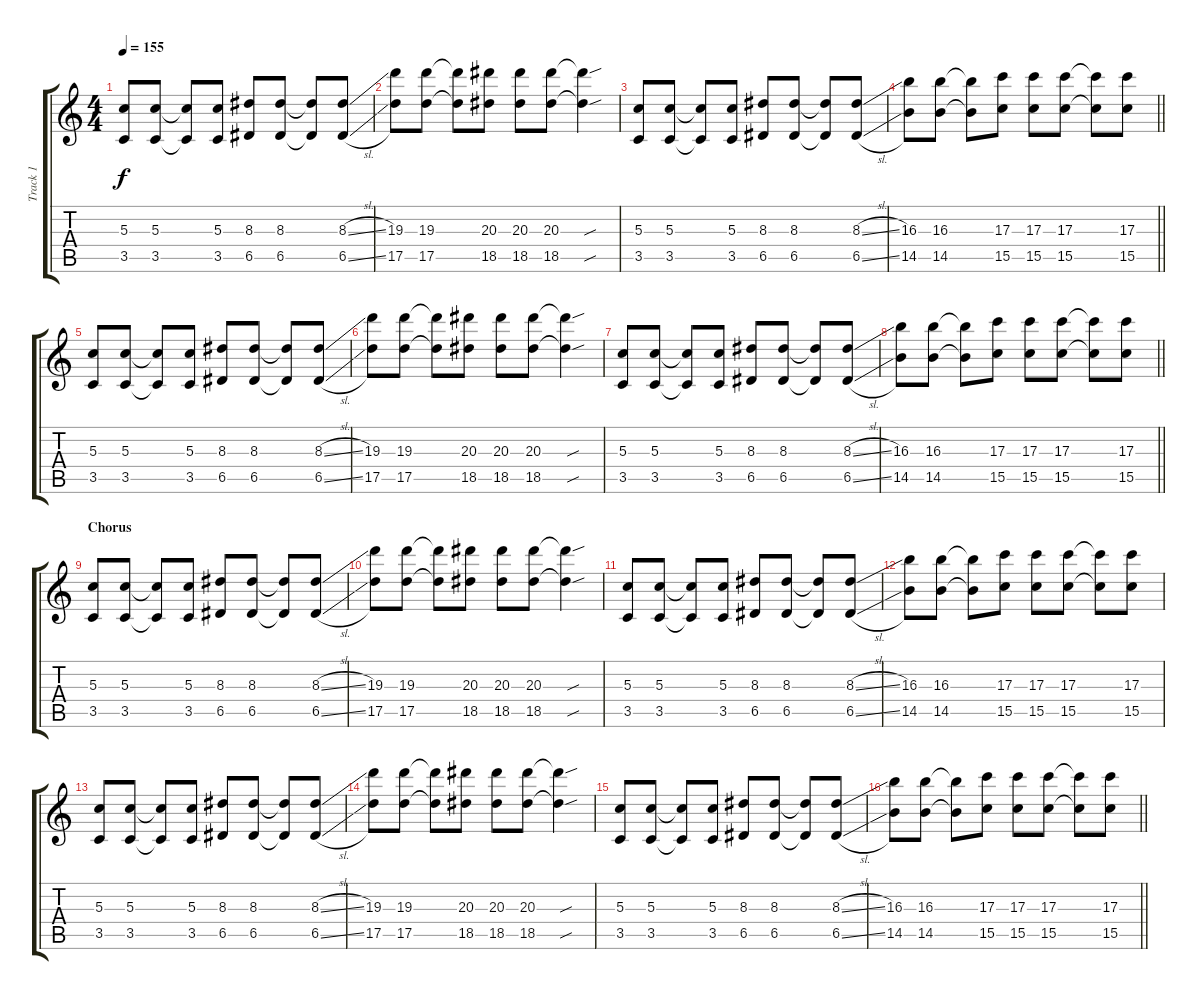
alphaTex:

\track ("Track 1" "Track 1") {instrument overdrivenguitar}
\staff {score tabs}
\tuning (E4 B3 G3 D3 A2 E2) {hide}
\ts (4 4)
\tempo 155
\clef g2
\ks c
(5.3 3.5).8{dy f} (5.3 3.5).8 (5.3{t} 3.5{t}).8 (5.3 3.5).8 (8.3 6.5).8 (8.3 6.5).8 (8.3{t} 6.5{t}).8 (8.3{sl} 6.5{sl}).8 |
(19.3 17.5).8 (19.3 17.5).8 (19.3{t} 17.5{t}).8 (20.3 18.5).8 (20.3 18.5).8 (20.3 18.5).8 (20.3{sou t} 18.5{sou t}).4 |
(5.3 3.5).8 (5.3 3.5).8 (5.3{t} 3.5{t}).8 (5.3 3.5).8 (8.3 6.5).8 (8.3 6.5).8 (8.3{t} 6.5{t}).8 (8.3{sl} 6.5{sl}).8 |
\barLineRight lightlight
(16.3 14.5).8 (16.3 14.5).8 (16.3{t} 14.5{t}).8 (17.3 15.5).8 (17.3 15.5).8 (17.3 15.5).8 (17.3{t} 15.5{t}).8 (17.3 15.5).8 |
(5.3 3.5).8 (5.3 3.5).8 (5.3{t} 3.5{t}).8 (5.3 3.5).8 (8.3 6.5).8 (8.3 6.5).8 (8.3{t} 6.5{t}).8 (8.3{sl} 6.5{sl}).8 |
(19.3 17.5).8 (19.3 17.5).8 (19.3{t} 17.5{t}).8 (20.3 18.5).8 (20.3 18.5).8 (20.3 18.5).8 (20.3{sou t} 18.5{sou t}).4 |
(5.3 3.5).8 (5.3 3.5).8 (5.3{t} 3.5{t}).8 (5.3 3.5).8 (8.3 6.5).8 (8.3 6.5).8 (8.3{t} 6.5{t}).8 (8.3{sl} 6.5{sl}).8 |
\barLineRight lightlight
(16.3 14.5).8 (16.3 14.5).8 (16.3{t} 14.5{t}).8 (17.3 15.5).8 (17.3 15.5).8 (17.3 15.5).8 (17.3{t} 15.5{t}).8 (17.3 15.5).8 |
\section ("" "Chorus")
(5.3 3.5).8 (5.3 3.5).8 (5.3{t} 3.5{t}).8 (5.3 3.5).8 (8.3 6.5).8 (8.3 6.5).8 (8.3{t} 6.5{t}).8 (8.3{sl} 6.5{sl}).8 |
(19.3 17.5).8 (19.3 17.5).8 (19.3{t} 17.5{t}).8 (20.3 18.5).8 (20.3 18.5).8 (20.3 18.5).8 (20.3{sou t} 18.5{sou t}).4 |
(5.3 3.5).8 (5.3 3.5).8 (5.3{t} 3.5{t}).8 (5.3 3.5).8 (8.3 6.5).8 (8.3 6.5).8 (8.3{t} 6.5{t}).8 (8.3{sl} 6.5{sl}).8 |
(16.3 14.5).8 (16.3 14.5).8 (16.3{t} 14.5{t}).8 (17.3 15.5).8 (17.3 15.5).8 (17.3 15.5).8 (17.3{t} 15.5{t}).8 (17.3 15.5).8 |
(5.3 3.5).8 (5.3 3.5).8 (5.3{t} 3.5{t}).8 (5.3 3.5).8 (8.3 6.5).8 (8.3 6.5).8 (8.3{t} 6.5{t}).8 (8.3{sl} 6.5{sl}).8 |
(19.3 17.5).8 (19.3 17.5).8 (19.3{t} 17.5{t}).8 (20.3 18.5).8 (20.3 18.5).8 (20.3 18.5).8 (20.3{sou t} 18.5{sou t}).4 |
(5.3 3.5).8 (5.3 3.5).8 (5.3{t} 3.5{t}).8 (5.3 3.5).8 (8.3 6.5).8 (8.3 6.5).8 (8.3{t} 6.5{t}).8 (8.3{sl} 6.5{sl}).8 |
\barLineRight lightlight
(16.3 14.5).8 (16.3 14.5).8 (16.3{t} 14.5{t}).8 (17.3 15.5).8 (17.3 15.5).8 (17.3 15.5).8 (17.3{t} 15.5{t}).8 (17.3 15.5).8
